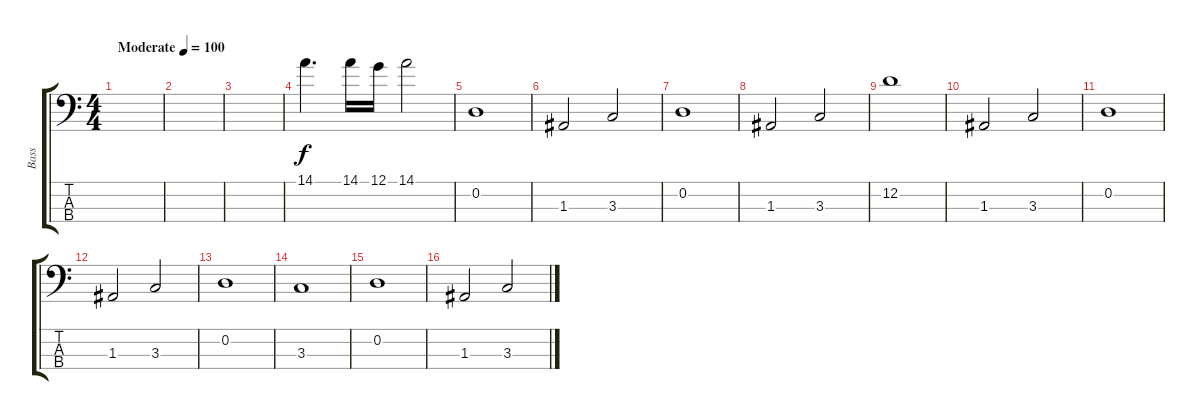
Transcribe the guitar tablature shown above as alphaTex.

\track ("Bass" "Bass") {instrument electricbassfinger}
\staff {score tabs}
\tuning (G2 D2 A1 E1) {hide}
\ts (4 4)
\tempo (100 "Moderate")
\clef f4
\ks c
|
|
|
14.1.4{d} 14.1.16 12.1.16 14.1.2 |
0.2.1 |
1.3.2 3.3.2 |
0.2.1 |
1.3.2 3.3.2 |
12.2.1 |
1.3.2 3.3.2 |
0.2.1 |
1.3.2 3.3.2 |
0.2.1 |
3.3.1 |
0.2.1 |
1.3.2 3.3.2
